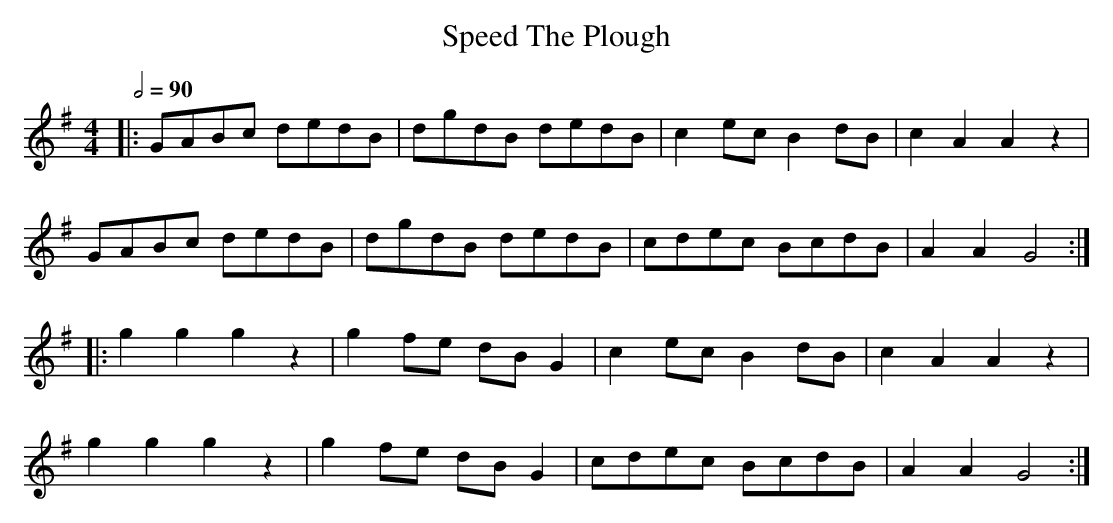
X:1
T:Speed The Plough
M:4/4
L:1/8
Q:1/2=90
K:G
|:GABc dedB|dgdB dedB|c2ec B2dB|c2A2A2z2|
GABc dedB|dgdB dedB|cdec BcdB|A2A2G4:|
|:g2g2g2z2|g2fe dBG2|c2ec B2dB|c2A2A2z2|
g2g2g2z2|g2fe dBG2|cdec BcdB|A2A2G4:|
